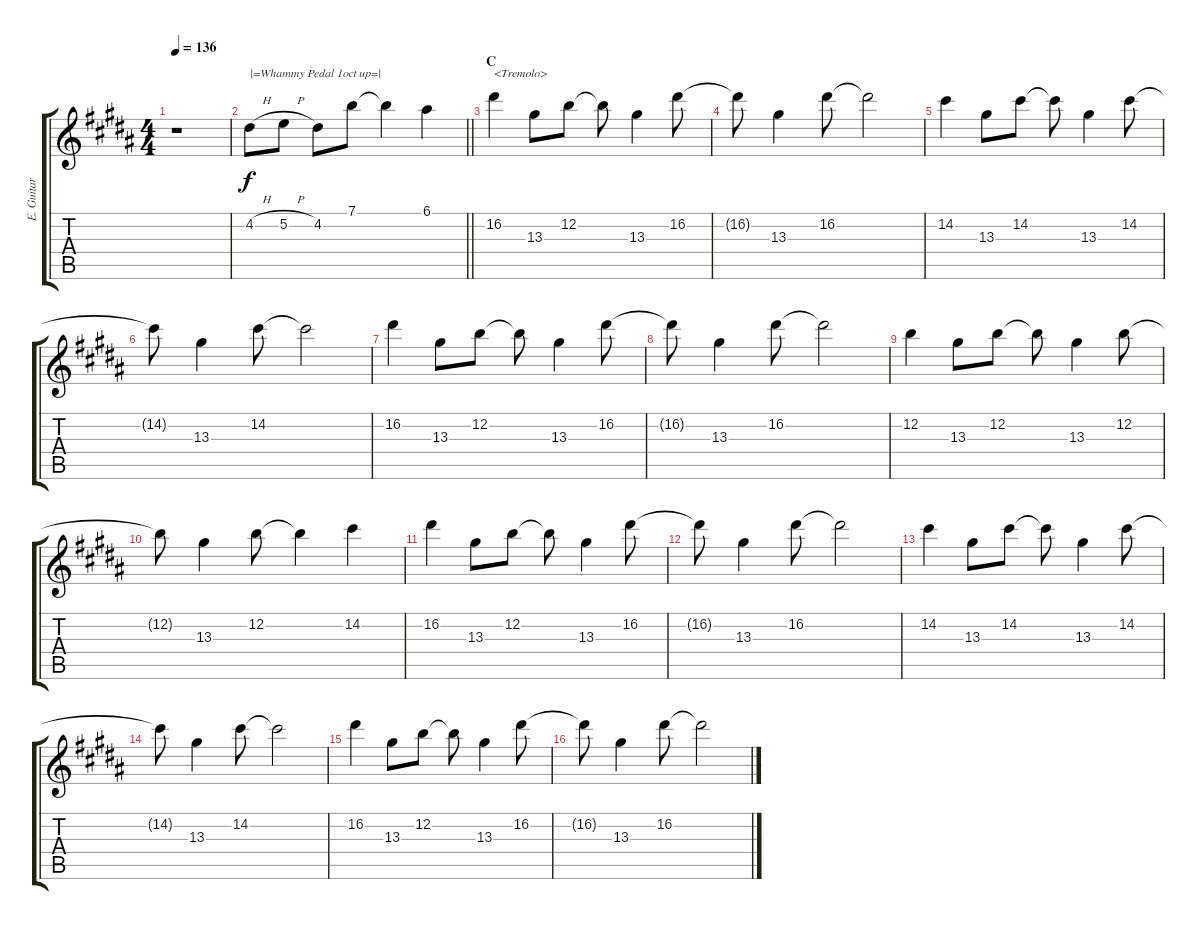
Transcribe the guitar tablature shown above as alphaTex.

\track ("E. Guitar I" "E. Guitar ") {instrument electricguitarjazz}
\staff {score tabs}
\tuning (E4 B3 G3 D3 A2 D2) {hide}
\ts (4 4)
\tempo 136
\clef g2
\ks b
r.1{dy ff} |
\barLineRight lightlight
4.2{h}.8{txt "|=Whammy Pedal 1oct up=|" dy f instrument overdrivenguitar} 5.2{h}.8 4.2.8 7.1.8 7.1{t}.4 6.1.4 |
\section ("" "C")
16.2.4{txt "<Tremolo>"} 13.3.8 12.2.8 12.2{t}.8 13.3.4 16.2.8 |
16.2{t}.8 13.3.4 16.2.8 16.2{t}.2 |
14.2.4 13.3.8 14.2.8 14.2{t}.8 13.3.4 14.2.8 |
14.2{t}.8 13.3.4 14.2.8 14.2{t}.2 |
16.2.4 13.3.8 12.2.8 12.2{t}.8 13.3.4 16.2.8 |
16.2{t}.8 13.3.4 16.2.8 16.2{t}.2 |
12.2.4 13.3.8 12.2.8 12.2{t}.8 13.3.4 12.2.8 |
12.2{t}.8 13.3.4 12.2.8 12.2{t}.4 14.2.4 |
16.2.4 13.3.8 12.2.8 12.2{t}.8 13.3.4 16.2.8 |
16.2{t}.8 13.3.4 16.2.8 16.2{t}.2 |
14.2.4 13.3.8 14.2.8 14.2{t}.8 13.3.4 14.2.8 |
14.2{t}.8 13.3.4 14.2.8 14.2{t}.2 |
16.2.4 13.3.8 12.2.8 12.2{t}.8 13.3.4 16.2.8 |
16.2{t}.8 13.3.4 16.2.8 16.2{t}.2
